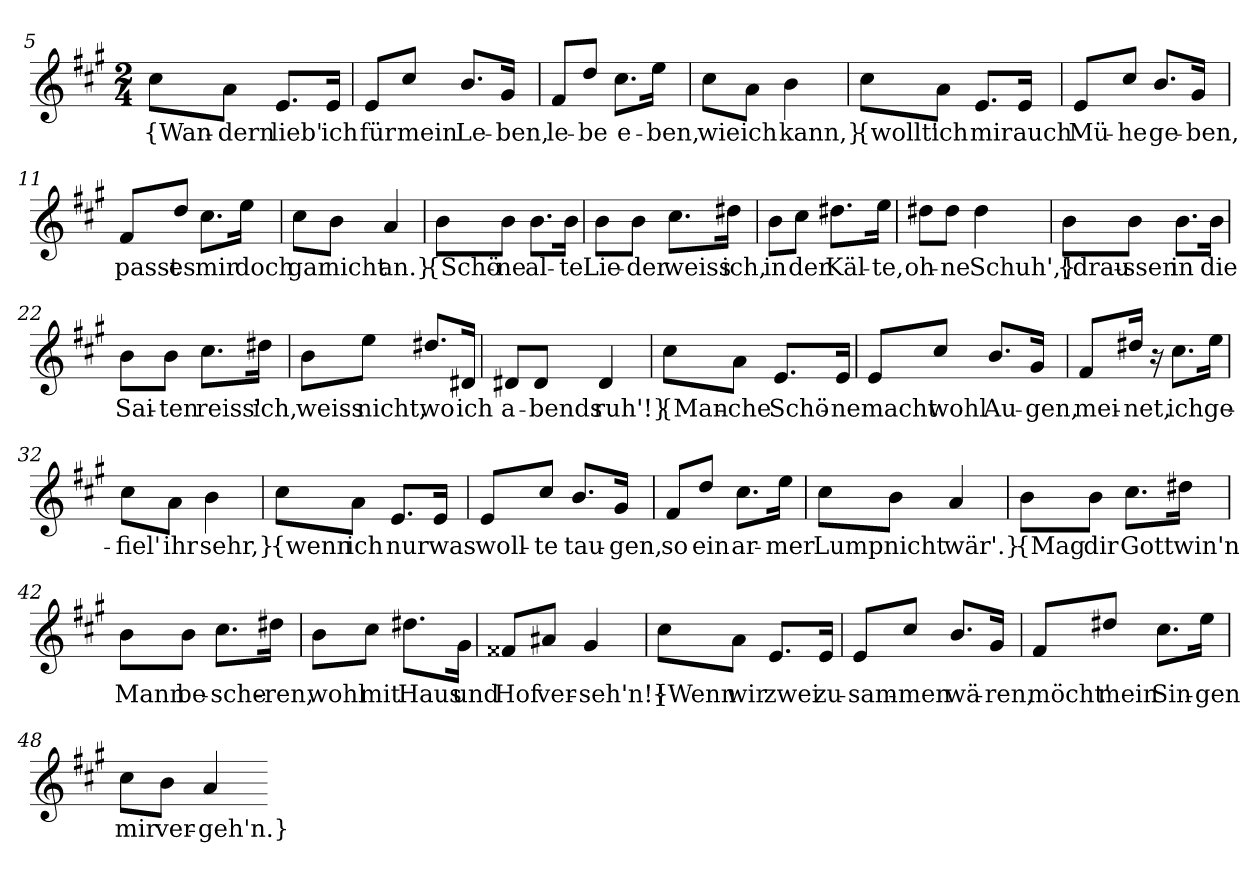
**kern	**text
*part1	*part1
*staff1	*staff1
*clefG2	*
*k[f#c#g#]	*
*M2/4	*
=5	=5
8cc#\L	{Wan-
8a\J	-dern
8.e/L	lieb'
16e/Jk	ich
=6	=6
8e/L	für
8cc#/J	mein
8.b/L	Le-
16g#/Jk	-ben,
=7	=7
8f#/L	le-
8dd/J	-be
8.cc#\L	e-
16ee\Jk	-ben,
=8	=8
8cc#\L	wie
8a\J	ich
4b	kann,}
=9	=9
8cc#\L	{wollt'
8a\J	ich
8.e/L	mir
16e/Jk	auch
=10	=10
8e/L	Mü-
8cc#/J	-he
8.b/L	ge-
16g#/Jk	-ben,
=11	=11
8f#/L	passt
8dd/J	es
8.cc#\L	mir
16ee\Jk	doch
=12	=12
8cc#\L	gar
8b\J	nicht
4a	an.}
=17	=17
8b\L	{Schö-
8b\J	-ne
8.b\L	al-
16b\Jk	-te
=18	=18
8b\L	Lie-
8b\J	-der
8.cc#\L	weiss
16dd#X\Jk	ich,
=19	=19
8b\L	in
8cc#\J	der
8.dd#X\L	Käl-
16ee\Jk	-te,
=20	=20
8dd#X\L	oh-
8dd#\J	-ne
4dd#	Schuh',}
=21	=21
8b\L	{drau-
8b\J	-ssen
8.b\L	in
16b\Jk	die
=22	=22
8b\L	Sai-
8b\J	-ten
8.cc#\L	reiss'
16dd#X\Jk	ich,
=23	=23
8b\L	weiss
8ee\J	nicht,
8.dd#X/L	wo
16d#X/Jk	ich
=24	=24
8d#X/L	a-
8d#/J	-bends
4d#	ruh'!}
=29	=29
8cc#\L	{Man-
8a\J	-che
8.e/L	Schö-
16e/Jk	-ne
=30	=30
8e/L	macht
8cc#/J	wohl
8.b/L	Au-
16g#/Jk	-gen,
=31	=31
8f#/L	mei-
16dd#X/Jk	-net,
16r	.
8.cc#\L	ich
16ee\Jk	ge-
=32	=32
8cc#\L	-fiel'
8a\J	ihr
4b	sehr,}
=33	=33
8cc#\L	{wenn
8a\J	ich
8.e/L	nur
16e/Jk	was
=34	=34
8e/L	woll-
8cc#/J	-te
8.b/L	tau-
16g#/Jk	-gen,
=35	=35
8f#/L	so
8dd/J	ein
8.cc#\L	ar-
16ee\Jk	-mer
=36	=36
8cc#\L	Lump
8b\J	nicht
4a	wär'.}
=41	=41
8b\L	{Mag
8b\J	dir
8.cc#\L	Gott
16dd#X\Jk	win'n
=42	=42
8b\L	Mann
8b\J	be-
8.cc#\L	-sche-
16dd#X\Jk	-ren,
=43	=43
8b\L	wohl
8cc#\J	mit
8.dd#X\L	Haus
16g#\Jk	und
=44	=44
8f##X/L	Hof
8a#X/J	ver-
4g#	-seh'n!}
=45	=45
8cc#\L	{Wenn
8a\J	wir
8.e/L	zwei
16e/Jk	zu-
=46	=46
8e/L	-sam-
8cc#/J	-men
8.b/L	wä-
16g#/Jk	-ren,
=47	=47
8f#/L	möcht'
8dd#X/J	mein
8.cc#\L	Sin-
16ee\Jk	-gen
=48	=48
8cc#\L	mir
8b\J	ver-
4a	geh'n.}
=-	=-
*-	*-
